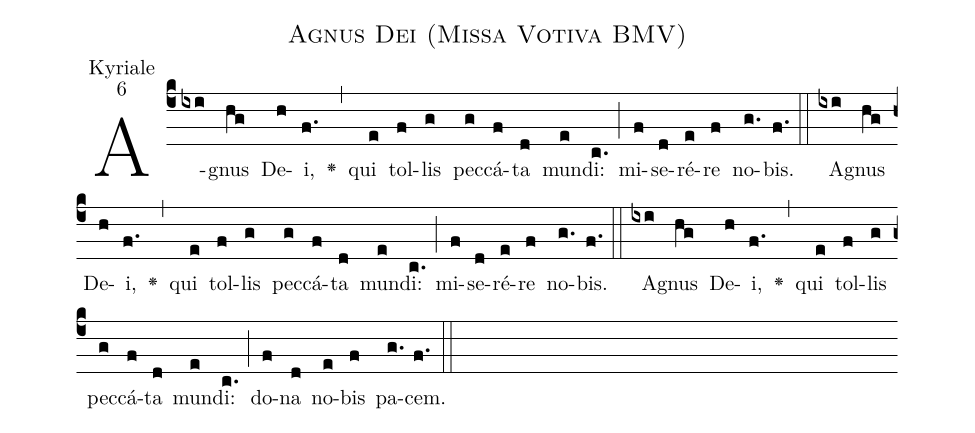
name:Agnus Dei (Missa Votiva BMV);
office-part:Kyriale;
mode:6;
%%
(c4)A(ixi)gnus(hg) De(h)i,(f.) <v>\greheightstar</v>(,) qui(e) tol(f)lis(g) pec(g)cá(f)ta(d) mun(e)di:(c.) (;) mi(f)se(d)ré(e)re(f) no(g.)bis.(f.) (::)
A(ixi)gnus(hg) De(h)i,(f.) <v>\greheightstar</v>(,) qui(e) tol(f)lis(g) pec(g)cá(f)ta(d) mun(e)di:(c.) (;) mi(f)se(d)ré(e)re(f) no(g.)bis.(f.) (::)
A(ixi)gnus(hg) De(h)i,(f.) <v>\greheightstar</v>(,) qui(e) tol(f)lis(g) pec(g)cá(f)ta(d) mun(e)di:(c.) (;) do(f)na(d) no(e)bis(f) pa(g.)cem.(f.) (::)
